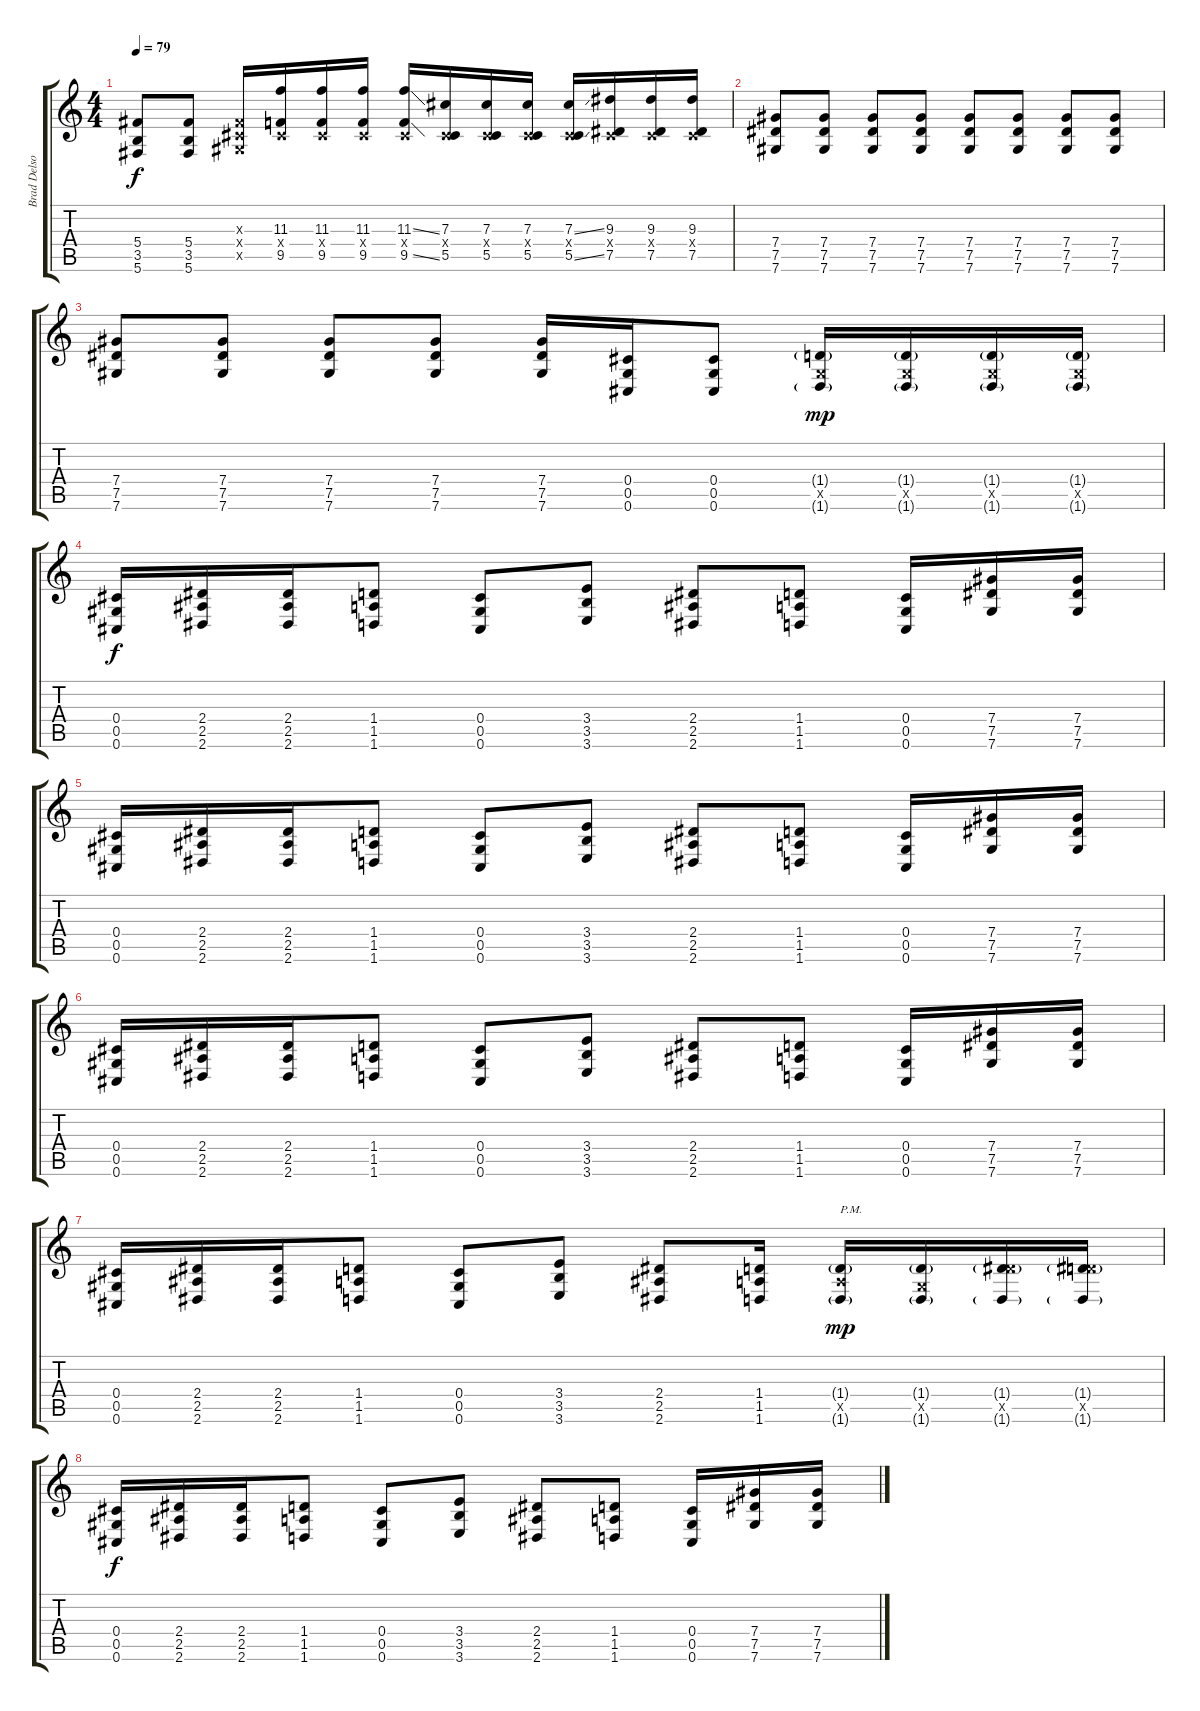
\track ("Brad Delson - Guitar 3" "Brad Delso") {instrument distortionguitar}
\staff {score tabs}
\tuning (Eb4 Bb3 Gb3 Db3 Ab2 Db2) {hide}
\ts (4 4)
\tempo 79
\clef g2
\ks c
(5.4 3.5 5.6).8{dy f} (5.4 3.5 5.6).8 (0.3{x} 0.4{x} 0.5{x}).16 (11.3 0.4{x} 9.5).16 (11.3 0.4{x} 9.5).16 (11.3 0.4{x} 9.5).16 (11.3{ss} 0.4{x} 9.5{ss}).16 (7.3 0.4{x} 5.5).16 (7.3 0.4{x} 5.5).16 (7.3 0.4{x} 5.5).16 (7.3{ss} 0.4{x} 5.5{ss}).16 (9.3 0.4{x} 7.5).16 (9.3 0.4{x} 7.5).16 (9.3 0.4{x} 7.5).16 |
(7.4 7.5 7.6).8 (7.4 7.5 7.6).8 (7.4 7.5 7.6).8 (7.4 7.5 7.6).8 (7.4 7.5 7.6).8 (7.4 7.5 7.6).8 (7.4 7.5 7.6).8 (7.4 7.5 7.6).8 |
(7.4 7.5 7.6).8 (7.4 7.5 7.6).8 (7.4 7.5 7.6).8 (7.4 7.5 7.6).8 (7.4 7.5 7.6).16 (0.4 0.5 0.6).16 (0.4 0.5 0.6).8 (1.4{g} 0.5{x} 1.6{g}).16{dy mp} (1.4{g} 0.5{x} 1.6{g}).16 (1.4{g} 0.5{x} 1.6{g}).16 (1.4{g} 0.5{x} 1.6{g}).16 |
(0.4 0.5 0.6).16{dy f} (2.4 2.5 2.6).16 (2.4 2.5 2.6).16 (1.4 1.5 1.6).8 (0.4 0.5 0.6).8 (3.4 3.5 3.6).8 (2.4 2.5 2.6).8 (1.4 1.5 1.6).8 (0.4 0.5 0.6).16 (7.4 7.5 7.6).16 (7.4 7.5 7.6).16 |
(0.4 0.5 0.6).16 (2.4 2.5 2.6).16 (2.4 2.5 2.6).16 (1.4 1.5 1.6).8 (0.4 0.5 0.6).8 (3.4 3.5 3.6).8 (2.4 2.5 2.6).8 (1.4 1.5 1.6).8 (0.4 0.5 0.6).16 (7.4 7.5 7.6).16 (7.4 7.5 7.6).16 |
(0.4 0.5 0.6).16 (2.4 2.5 2.6).16 (2.4 2.5 2.6).16 (1.4 1.5 1.6).8 (0.4 0.5 0.6).8 (3.4 3.5 3.6).8 (2.4 2.5 2.6).8 (1.4 1.5 1.6).8 (0.4 0.5 0.6).16 (7.4 7.5 7.6).16 (7.4 7.5 7.6).16 |
(0.4 0.5 0.6).16 (2.4 2.5 2.6).16 (2.4 2.5 2.6).16 (1.4 1.5 1.6).8 (0.4 0.5 0.6).8 (3.4 3.5 3.6).8 (2.4 2.5 2.6).8 (1.4 1.5 1.6).16 (1.4{g} 1.5{x} 1.6{g}).16{txt "P.M." dy mp} (1.4{g} 0.5{x} 1.6{g}).16 (1.4{g} 7.5{x} 1.6{g}).16 (1.4{g} 7.5{x} 1.6{g}).16 |
(0.4 0.5 0.6).16{dy f} (2.4 2.5 2.6).16 (2.4 2.5 2.6).16 (1.4 1.5 1.6).8 (0.4 0.5 0.6).8 (3.4 3.5 3.6).8 (2.4 2.5 2.6).8 (1.4 1.5 1.6).8 (0.4 0.5 0.6).16 (7.4 7.5 7.6).16 (7.4 7.5 7.6).16
